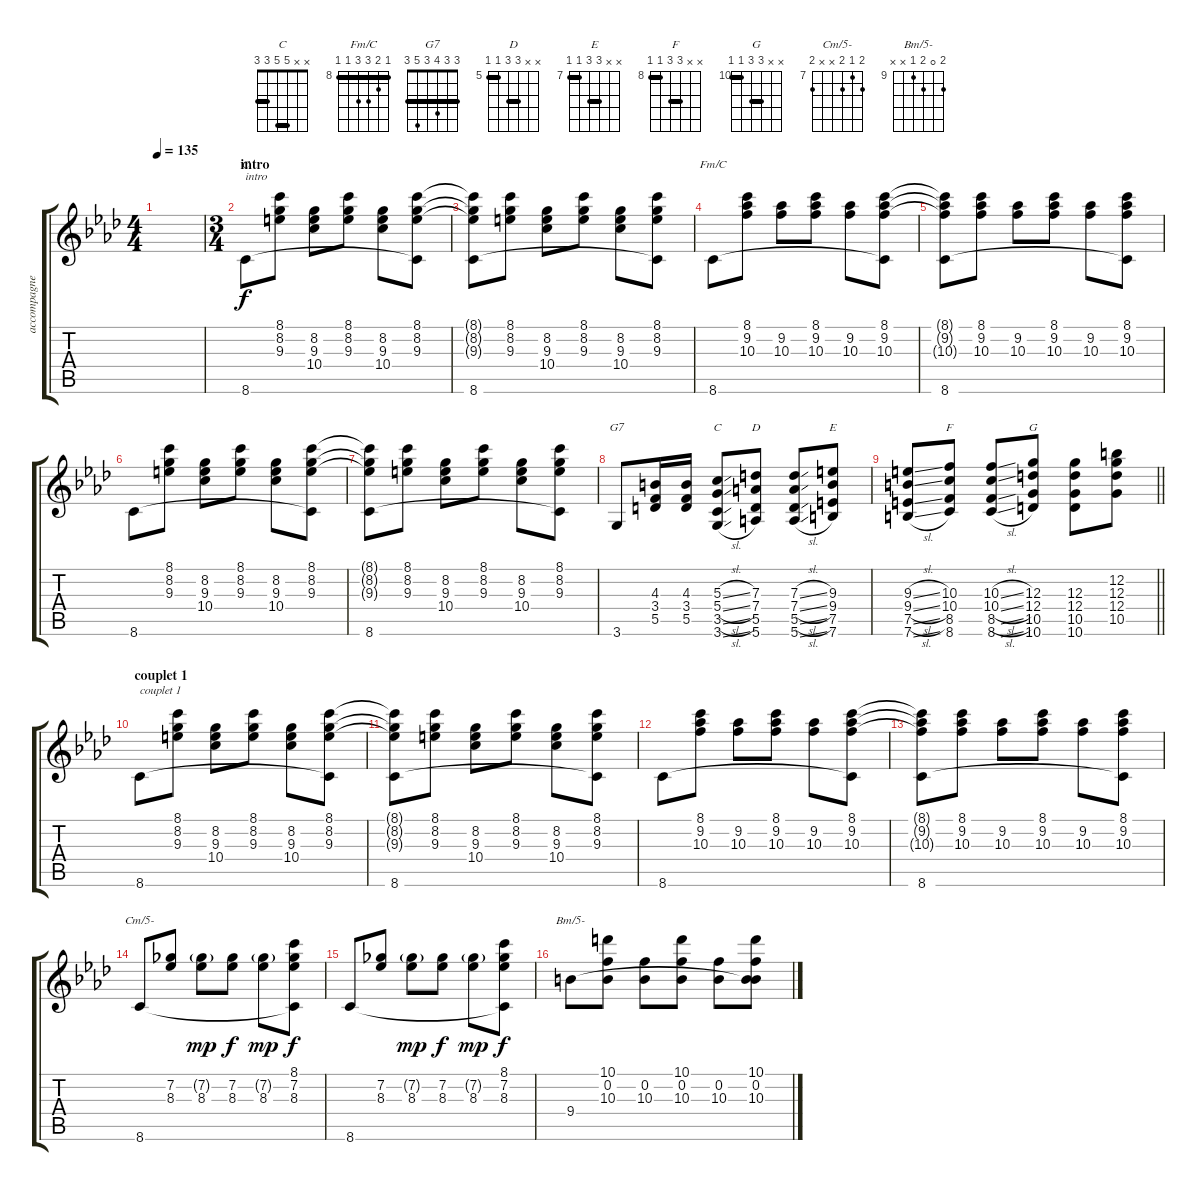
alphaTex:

\track ("accompagnement" "accompagne") {instrument acousticguitarsteel}
\staff {score tabs}
\tuning (E4 B3 G3 D3 A2 E2) {hide}
\chord ("C" 8 8 9 10 10 8) {firstfret 8 barre 8}
\chord ("Fm/C" 8 9 10 10 8 8) {firstfret 8 barre 8}
\chord ("G7" 3 3 4 3 5 3) {barre 3}
\chord ("C" x x 5 5 3 3) {barre (3 5)}
\chord ("D" x x 7 7 5 5) {firstfret 5 barre (5 7)}
\chord ("E" x x 9 9 7 7) {firstfret 7 barre (7 9)}
\chord ("F" x x 10 10 8 8) {firstfret 8 barre (8 10)}
\chord ("G" x x 12 12 10 10) {firstfret 10 barre (10 12)}
\chord ("Cm/5-" 8 7 8 x x 8) {firstfret 7}
\chord ("Bm/5-" 10 0 10 9 x x) {firstfret 9}
\ts (4 4)
\tempo 135
\clef g2
\ks ab
|
\ts (3 4)
\section ("" "intro")
8.6.8{ch "C" txt "intro"} (8.1 8.2 9.3).8 (8.2 9.3 10.4).8 (8.1 8.2 9.3).8 (8.2 9.3 10.4).8 (8.1 8.2 9.3 8.6{t}).8 |
(8.1{t} 8.2{t} 9.3{t} 8.6).8 (8.1 8.2 9.3).8 (8.2 9.3 10.4).8 (8.1 8.2 9.3).8 (8.2 9.3 10.4).8 (8.1 8.2 9.3 8.6{t}).8 |
8.6.8{ch "Fm/C"} (8.1 9.2 10.3).8 (9.2 10.3).8 (8.1 9.2 10.3).8 (9.2 10.3).8 (8.1 9.2 10.3 8.6{t}).8 |
(8.1{t} 9.2{t} 10.3{t} 8.6).8 (8.1 9.2 10.3).8 (9.2 10.3).8 (8.1 9.2 10.3).8 (9.2 10.3).8 (8.1 9.2 10.3 8.6{t}).8 |
8.6.8 (8.1 8.2 9.3).8 (8.2 9.3 10.4).8 (8.1 8.2 9.3).8 (8.2 9.3 10.4).8 (8.1 8.2 9.3 8.6{t}).8 |
(8.1{t} 8.2{t} 9.3{t} 8.6).8 (8.1 8.2 9.3).8 (8.2 9.3 10.4).8 (8.1 8.2 9.3).8 (8.2 9.3 10.4).8 (8.1 8.2 9.3 8.6{t}).8 |
3.6.8{ch "G7"} (4.3 3.4 5.5).16 (4.3 3.4 5.5).16 (5.3{sl} 5.4{sl} 3.5{sl} 3.6{sl}).8{ch "C"} (7.3 7.4 5.5 5.6).8{ch "D"} (7.3{sl} 7.4{sl} 5.5{sl} 5.6{sl}).8 (9.3 9.4 7.5 7.6).8{ch "E"} |
\barLineRight lightlight
(9.3{sl} 9.4{sl} 7.5{sl} 7.6{sl}).8 (10.3 10.4 8.5 8.6).8{ch "F"} (10.3{sl} 10.4{sl} 8.5{sl} 8.6{sl}).8 (12.3 12.4 10.5 10.6).8{ch "G"} (12.3 12.4 10.5 10.6).8 (12.2 12.3 12.4 10.5).8 |
\section ("" "couplet 1")
8.6.8{txt "couplet 1"} (8.1 8.2 9.3).8 (8.2 9.3 10.4).8 (8.1 8.2 9.3).8 (8.2 9.3 10.4).8 (8.1 8.2 9.3 8.6{t}).8 |
(8.1{t} 8.2{t} 9.3{t} 8.6).8 (8.1 8.2 9.3).8 (8.2 9.3 10.4).8 (8.1 8.2 9.3).8 (8.2 9.3 10.4).8 (8.1 8.2 9.3 8.6{t}).8 |
8.6.8 (8.1 9.2 10.3).8 (9.2 10.3).8 (8.1 9.2 10.3).8 (9.2 10.3).8 (8.1 9.2 10.3 8.6{t}).8 |
(8.1{t} 9.2{t} 10.3{t} 8.6).8 (8.1 9.2 10.3).8 (9.2 10.3).8 (8.1 9.2 10.3).8 (9.2 10.3).8 (8.1 9.2 10.3 8.6{t}).8 |
8.6.8{ch "Cm/5-"} (7.2 8.3).8 (7.2{g} 8.3).8{dy mp} (7.2 8.3).8{dy f} (7.2{g} 8.3).8{dy mp} (8.1 7.2 8.3 8.6{t}).8{dy f} |
8.6.8 (7.2 8.3).8 (7.2{g} 8.3).8{dy mp} (7.2 8.3).8{dy f} (7.2{g} 8.3).8{dy mp} (8.1 7.2 8.3 8.6{t}).8{dy f} |
9.4.8{ch "Bm/5-"} (10.1 0.2 10.3).8 (0.2 10.3).8 (10.1 0.2 10.3).8 (0.2 10.3).8 (10.1 0.2 10.3 9.4{t}).8
